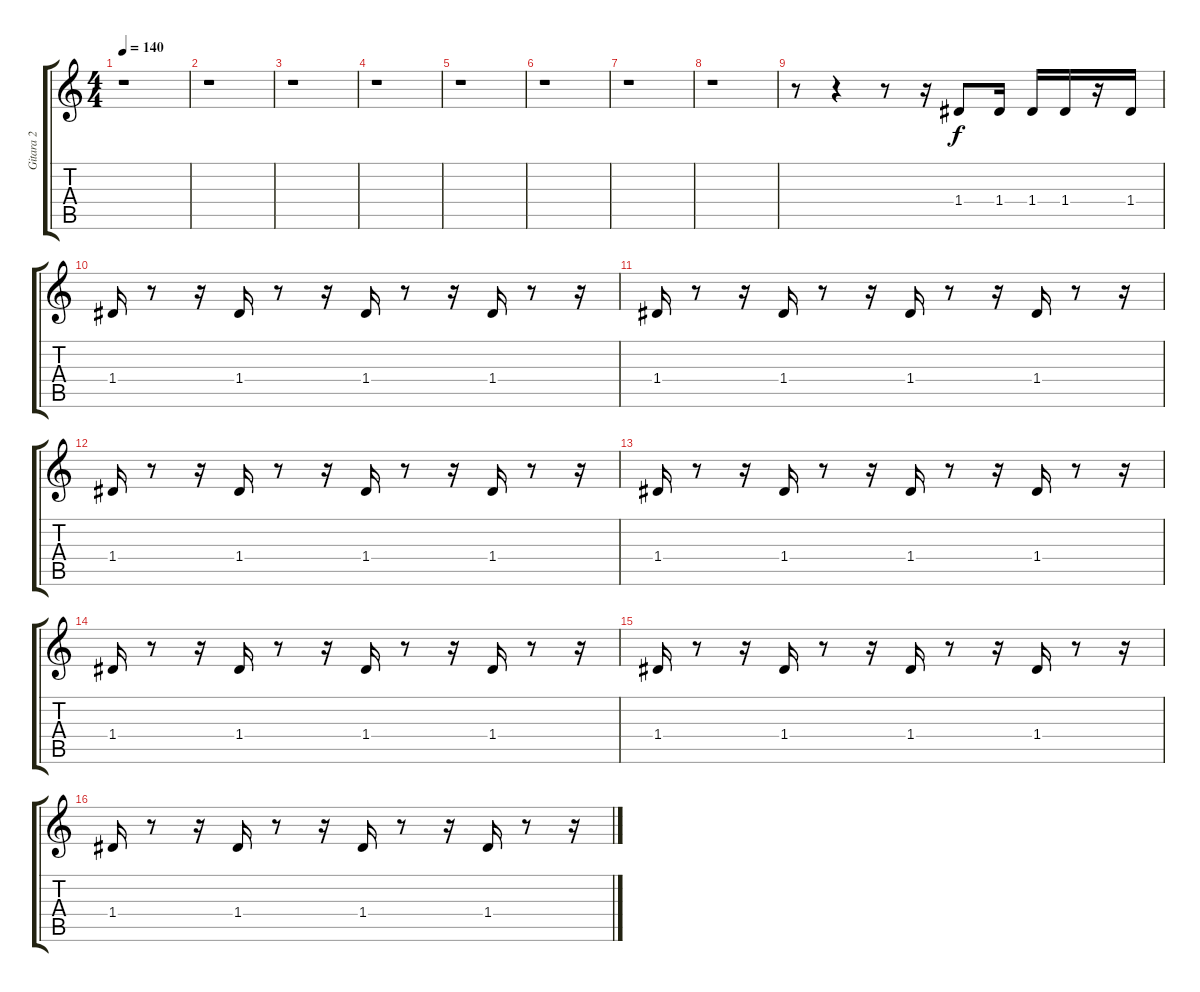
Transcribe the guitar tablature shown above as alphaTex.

\track ("Gitara 2" "Gitara 2") {instrument acousticguitarnylon}
\staff {score tabs}
\tuning (E4 B3 G3 D3 A2 E2) {hide}
\ts (4 4)
\tempo 140
\clef g2
\ks c
r.1{dy f instrument acousticguitarnylon} |
r.1 |
r.1 |
r.1 |
r.1 |
r.1 |
r.1 |
r.1 |
r.8 r.4 r.8 r.16 1.4.8 1.4.16 1.4.16 1.4.16 r.16 1.4.16 |
1.4.16 r.8 r.16 1.4.16 r.8 r.16 1.4.16 r.8 r.16 1.4.16 r.8 r.16 |
1.4.16 r.8 r.16 1.4.16 r.8 r.16 1.4.16 r.8 r.16 1.4.16 r.8 r.16 |
1.4.16 r.8 r.16 1.4.16 r.8 r.16 1.4.16 r.8 r.16 1.4.16 r.8 r.16 |
1.4.16 r.8 r.16 1.4.16 r.8 r.16 1.4.16 r.8 r.16 1.4.16 r.8 r.16 |
1.4.16 r.8 r.16 1.4.16 r.8 r.16 1.4.16 r.8 r.16 1.4.16 r.8 r.16 |
1.4.16 r.8 r.16 1.4.16 r.8 r.16 1.4.16 r.8 r.16 1.4.16 r.8 r.16 |
1.4.16 r.8 r.16 1.4.16 r.8 r.16 1.4.16 r.8 r.16 1.4.16 r.8 r.16
